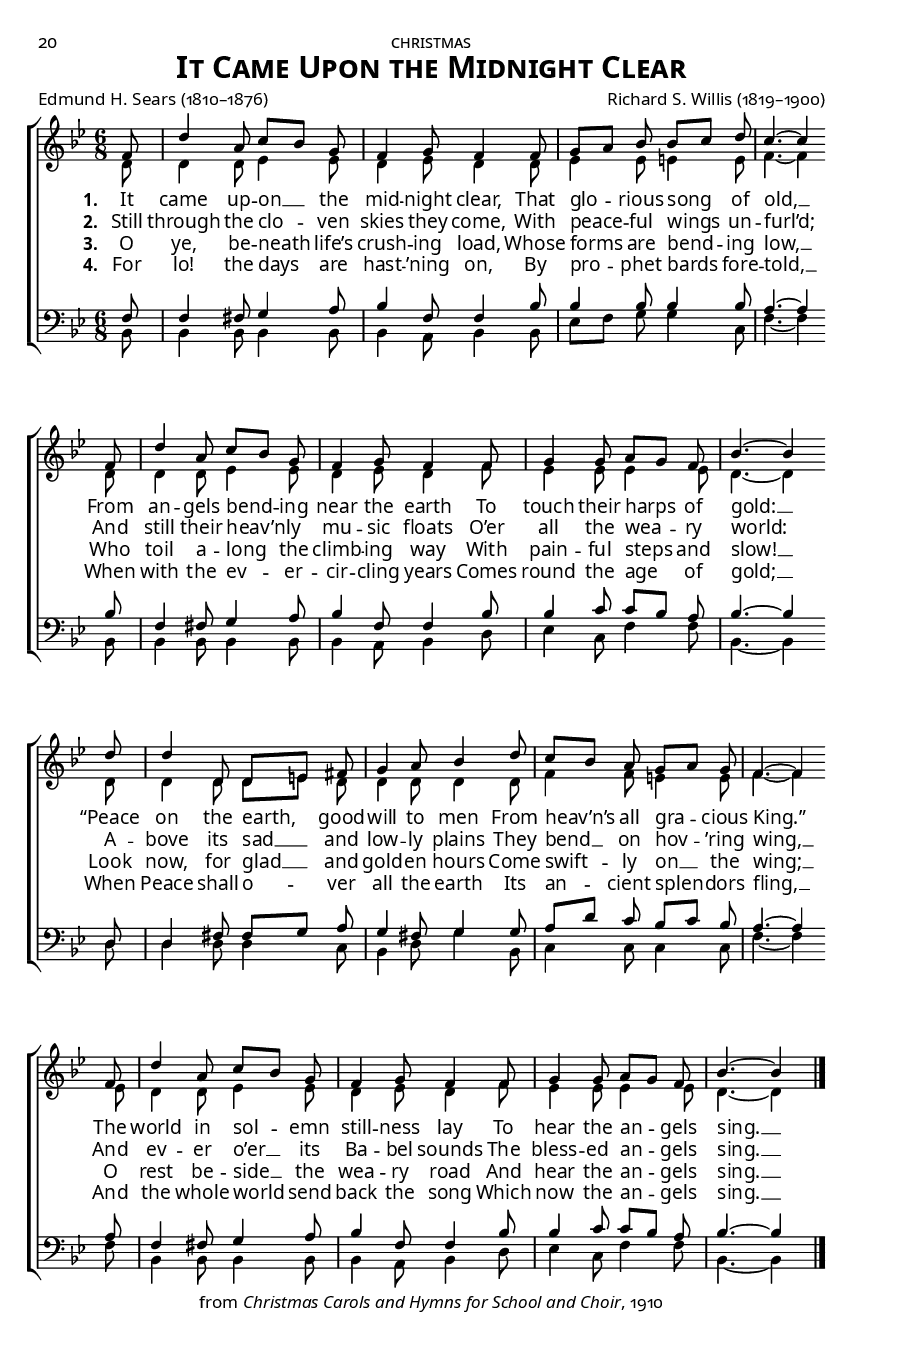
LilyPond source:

\version "2.14.2"
\include "util.ly"
\header {
  title = \markup{\override #'(font-name . "Garamond Premier Pro Semibold"){ \abs-fontsize #15 \smallCapsOldStyle"It Came Upon the Midnight Clear"}}
  poet = \markup\oldStyleNum"Edmund H. Sears (1810–1876)"
  composer = \markup\oldStyleNum"Richard S. Willis (1819–1900)"
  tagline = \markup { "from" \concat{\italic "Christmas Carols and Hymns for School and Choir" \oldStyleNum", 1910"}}
}
\paper {
  paper-height = 9\in
  paper-width = 6\in
  indent = 0\in
  %system-system-spacing = #'((basic-distance . 10) (padding . 0))
  %system-system-spacing =
  %  #'((basic-distance . 0)
  %     (minimum-distance . 0)
  %     (padding . -0.35)
  %     (stretchability . 100))
  ragged-last-bottom = ##f
  ragged-bottom = ##f
  two-sided = ##t
  inner-margin = 0.5\in
  outer-margin = 0.25\in
  top-margin = 0.25\in
  bottom-margin = 0.25\in
  first-page-number = #020
  print-first-page-number = ##t
  headerLine = \markup{\override #'(font-name . "Garamond Premier Pro") \smallCapsOldStyle"christmas"}
  oddHeaderMarkup = \markup\fill-line{
     \override #'(font-name . "Garamond Premier Pro")\abs-fontsize #8.5
     \combine 
        \fill-line{"" \on-the-fly #print-page-number-check-first
        \oldStylePageNum""
        }
        \fill-line{\headerLine}
  }
  evenHeaderMarkup = \markup {
     \override #'(font-name . "Garamond Premier Pro")\abs-fontsize #8.5
     \combine
        \on-the-fly #print-page-number-check-first
        \oldStylePageNum""
        \fill-line{\headerLine}
  }
}
#(set-global-staff-size 15) \paper{ #(define fonts (make-pango-font-tree "GoudyOlSt BT" "Garamond Premier Pro" "Garamond Premier Pro" (/ 15 20))) }
global = {
  \key bes \major
  \time 6/8
  \autoBeamOff
  \override DynamicLineSpanner #'staff-padding = #0.0
  \override DynamicLineSpanner #'Y-extent = #'(-1 . 1)
}

sopMusic = \relative c' {
  \partial 8 f8 |
  d'4 a8 c[ bes] g8 |
  f4 g8 f4 f8 |
  g[ a] bes bes[ c] d |
  c4.~ c4 \bar""\break
  
  f,8 |
  d'4 a8 c[ bes] g8 |
  f4 g8 f4 f8 |
  g4 g8 a[ g] f |
  bes4.~bes4 | \bar""\break
  
  d8 |
  d4 d,8 d[ e] fis |
  g4 a8 bes4 d8 |
  c[ bes] a g[ a] g |
  f4.~f4 \bar""\break
  
  f8 |
  d'4 a8 c[ bes] g8 |
  f4 g8 f4 f8 |
  g4 g8 a[ g] f |
  bes4.~bes4 \bar "|."
}
sopWords = \lyricmode {
  
}

altoMusic = \relative c' {
  d8 |
  d4 d8 ees4 ees8 |
  d4 ees8 d4 d8 |
  ees4 ees8 e4 e8 |
  f4.~f4 |
  
  d8 |
  d4 d8 ees4 ees8 |
  d4 ees8 d4 f8 |
  ees4 ees8 ees4 ees8 |
  d4.~ d4 |
  
  d8 |
  d4 d8 d[ e] d |
  d4 d8 d4 d8 |
  f4 f8 e4 e8 |
  f4.~ f4 |
  
  ees8 |
  d4 d8 ees4 ees8 |
  d4 ees8 d4 f8 |
  ees4 ees8 ees4 ees8 |
  d4.~ d4 \bar "|."
}
altoWords = \lyricmode {
  \dropLyricsVI
  \set stanza = #"1. "
  It came up -- on __ the mid -- night clear,
  That glo -- rious song of old, __
  From an -- gels bend -- ing near the earth
  To touch their harps of gold: __
  “Peace on the earth, good -- will to men
  From heav’n’s all gra -- cious King.”
%8.5x11 __
  The world in sol -- emn still -- ness lay
  To hear the an -- gels sing. __
}
altoWordsII = \lyricmode {
  \dropLyricsVI
  \set stanza = #"2. "
  Still through the clo -- ven skies they come,
  With peace -- ful wings un -- furl’d;
%8.5x11 __
  And still their heav’n -- ly mu -- sic floats
  O’er all the wea -- ry world:
%8.5x11 __
  A -- bove its sad __ and low -- ly plains
  They bend __ on hov -- ’ring wing, __
  And ev -- er o’er __ its Ba -- bel sounds
  The bless -- ed an -- gels sing. __
}
altoWordsIII = \lyricmode {
  \dropLyricsVI
  \set stanza = #"3. "
  O ye, be -- neath life’s crush -- ing load,
  Whose forms are bend -- ing low, __
  Who toil a -- long the climb -- ing way
  With pain -- ful steps and slow! __
  Look now, for glad __ and gold -- en hours
  Come swift -- ly on __ the wing; __
  O rest be -- side __ the wea -- ry road
  And hear the an -- gels sing. __
}
altoWordsIV = \lyricmode {
  \dropLyricsVI
  \set stanza = #"4. "
  For lo! the days are hast -- ’ning on,
  By pro -- phet bards fore -- told, __
  When with the ev -- er -- cir -- cling years
  Comes round the age of gold; __
  When Peace shall o -- ver all the earth
  Its an -- cient splen -- dors fling, __
  And the whole world send back the song
  Which now the an -- gels sing. __
}

tenorMusic = \relative c {
  f8 |
  f4 fis8 g4 a8 |
  bes4 f8 f4 bes8 |
  bes4 bes8 bes4 bes8 |
  a4.~ a4 |
  
  bes8 |
  f4 fis8 g4 a8 |
  bes4 f8 f4 bes8 |
  bes4 c8 c[ bes] a |
  bes4.~ bes4 |
  
  d,8 |
  d4 fis8 fis[ g] a |
  g4 fis8 g4 g8 |
  a[ d] c bes[ c] bes |
  a4.~ a4 |
  
  a8 |
  f4 fis8 g4 a8 |
  bes4 f8 f4 bes8 |
  bes4 c8 c[ bes] a |
  bes4.~ bes4 \bar "|."
}
tenorWords = \lyricmode {

}

bassMusic = \relative c {
  bes8 |
  bes4 bes8 bes4 bes8 |
  bes4 a8 bes4 bes8 |
  ees[ f] g g4 c,8 |
  f4.~ f4 |
  
  bes,8 |
  bes4 bes8 bes4 bes8 |
  bes4 a8 bes4 d8 |
  ees4 c8 f4 f8 |
  bes,4.~ bes4 |
  
  d8 |
  d4 d8 d4 c8 |
  bes4 d8 g4 bes,8 |
  c4 c8 c4 c8 |
  f4.~ f4 |
  
  f8 |
  bes,4 bes8 bes4 bes8 |
  bes4 a8 bes4 d8 |
  ees4 c8 f4 f8 |
  bes,4.~ bes4 \bar "|."
}
bassWords = \lyricmode {

}

\score {
  <<
   \new ChoirStaff <<
%    \new Lyrics = sopranos \with { \override VerticalAxisGroup #'nonstaff-relatedstaff-spacing = #'((basic-distance . 1)) }
    \new Staff = women <<
      \new Voice = "sopranos" { \voiceOne << \global \sopMusic >> }
      \new Voice = "altos" { \voiceTwo << \global \altoMusic >> }
    >>
    \new Lyrics \with { alignAboveContext = #"women" \override VerticalAxisGroup #'nonstaff-relatedstaff-spacing = #'((basic-distance . 1))} \lyricsto "sopranos" \sopWords
    \new Lyrics = "altosIV"  \with { alignBelowContext = #"women" \override VerticalAxisGroup #'nonstaff-relatedstaff-spacing = #'((basic-distance . 1))} \lyricsto "sopranos" \altoWordsIV
    \new Lyrics = "altosIII"  \with { alignBelowContext = #"women" \override VerticalAxisGroup #'nonstaff-relatedstaff-spacing = #'((basic-distance . 1))} \lyricsto "sopranos" \altoWordsIII
    \new Lyrics = "altosII"  \with { alignBelowContext = #"women" \override VerticalAxisGroup #'nonstaff-relatedstaff-spacing = #'((basic-distance . 1))} \lyricsto "sopranos" \altoWordsII
    \new Lyrics = "altos"  \with { alignBelowContext = #"women" \override VerticalAxisGroup #'nonstaff-relatedstaff-spacing = #'((basic-distance . 1))} \lyricsto "sopranos" \altoWords
   \new Staff = men <<
      \clef bass
      \new Voice = "tenors" { \voiceOne << \global \tenorMusic >> }
      \new Voice = "basses" { \voiceTwo << \global \bassMusic >> }
    >>
    \new Lyrics \with { alignAboveContext = #"men" \override VerticalAxisGroup #'nonstaff-relatedstaff-spacing = #'((basic-distance . 1)) } \lyricsto "tenors" \tenorWords
    \new Lyrics \with { alignBelowContext = #"men" \override VerticalAxisGroup #'nonstaff-relatedstaff-spacing = #'((basic-distance . 1)) } \lyricsto "basses" \bassWords
  >>
%    \new PianoStaff << \new Staff { \new Voice { \pianoRH } } \new Staff { \clef "bass" \pianoLH } >>
  >>
  \layout {
    \context {
      \Score
      %\override SpacingSpanner #'base-shortest-duration = #(ly:make-moment 1 8)
      %\override SpacingSpanner #'common-shortest-duration = #(ly:make-moment 1 4)
    }
    \context {
      % Remove all empty staves
      % \Staff \RemoveEmptyStaves \override VerticalAxisGroup #'remove-first = ##t
    }
  }
}
